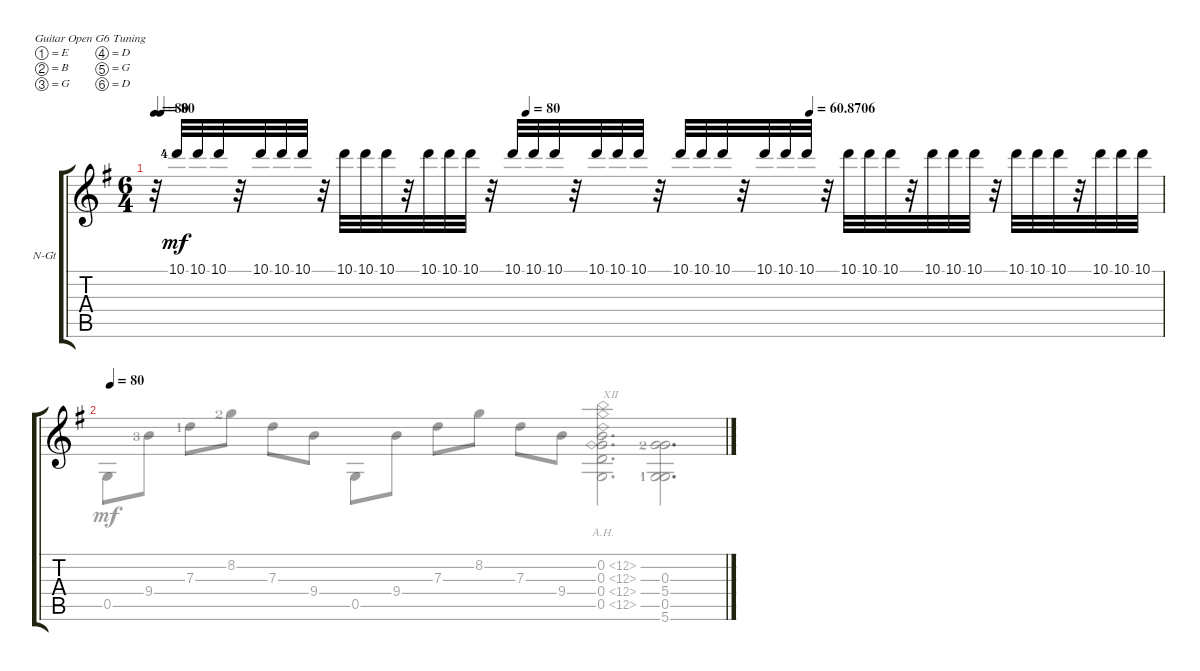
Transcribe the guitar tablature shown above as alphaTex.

\bracketExtendMode groupsimilarinstruments
\firstSystemTrackNameOrientation horizontal
\otherSystemsTrackNameOrientation horizontal
\track ("Guitar" "N-Gt") {instrument acousticguitarnylon}
\staff {score tabs}
\tuning (E4 B3 G3 D3 G2 D2)
\voice
\ts (6 4)
\tempo 80
\tempo (80 0.00625)
\tempo (80 0.36875)
\tempo (60.8706 0.65)
\clef g2
\ks g
r.32{dy mf beam invert} 10.1{lf 5}.32 10.1.32 10.1.32 r.32 10.1.32 10.1.32 10.1.32 r.32 10.1.32 10.1.32 10.1.32 r.32 10.1.32 10.1.32 10.1.32 r.32 10.1.32 10.1.32 10.1.32 r.32 10.1.32 10.1.32 10.1.32 r.32{beam invert} 10.1.32 10.1.32 10.1.32 r.32 10.1.32 10.1.32 10.1.32 r.32 10.1.32 10.1.32 10.1.32 r.32 10.1.32 10.1.32 10.1.32 r.32 10.1.32 10.1.32 10.1.32 r.32 10.1.32 10.1.32 10.1.32 |
\tempo (80 0.00625)
\voice
\clef g2
\ottava regular
\simile none
\ks g
0.5.8{dy mf} 9.4{lf 4}.8 7.3{lf 2}.8 8.2{lf 3}.8 7.3.8 9.4.8 0.5.8 9.4.8 7.3.8 8.2.8 7.3.8 9.4.8 |
(0.2{ah 12} 0.3{ah 12} 0.4{ah 12} 0.5{ah 12}).2{d txt "XII"} (0.3 5.4{lf 3} 0.5 5.6{lf 2}).2{d fermata (medium 0.46)}
